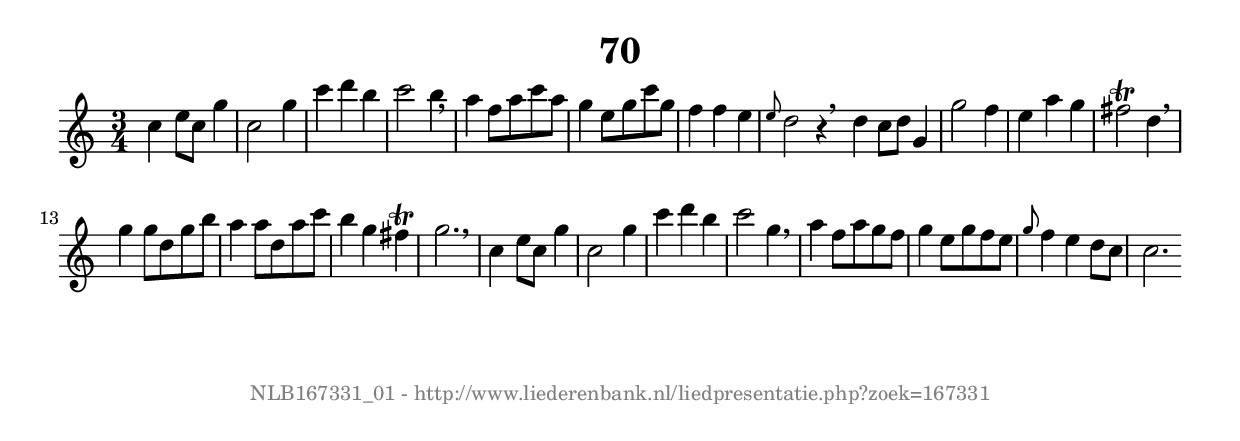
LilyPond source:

%
% produced by wce2krn 1.64 (7 June 2014)
%
\version"2.16"
#(append! paper-alist '(("long" . (cons (* 210 mm) (* 2000 mm)))))
#(set-default-paper-size "long")
sb = {\breathe}
mBreak = {\breathe }
bBreak = {\breathe }
x = {\once\override NoteHead #'style = #'cross }
gl=\glissando
itime={\override Staff.TimeSignature #'stencil = ##f }
ficta = {\once\set suggestAccidentals = ##t}
fine = {\once\override Score.RehearsalMark #'self-alignment-X = #1 \mark \markup {\italic{Fine}}}
dc = {\once\override Score.RehearsalMark #'self-alignment-X = #1 \mark \markup {\italic{D.C.}}}
dcf = {\once\override Score.RehearsalMark #'self-alignment-X = #1 \mark \markup {\italic{D.C. al Fine}}}
dcc = {\once\override Score.RehearsalMark #'self-alignment-X = #1 \mark \markup {\italic{D.C. al Coda}}}
ds = {\once\override Score.RehearsalMark #'self-alignment-X = #1 \mark \markup {\italic{D.S.}}}
dsf = {\once\override Score.RehearsalMark #'self-alignment-X = #1 \mark \markup {\italic{D.S. al Fine}}}
dsc = {\once\override Score.RehearsalMark #'self-alignment-X = #1 \mark \markup {\italic{D.S. al Coda}}}
pv = {\set Score.repeatCommands = #'((volta "1"))}
sv = {\set Score.repeatCommands = #'((volta "2"))}
tv = {\set Score.repeatCommands = #'((volta "3"))}
qv = {\set Score.repeatCommands = #'((volta "4"))}
xv = {\set Score.repeatCommands = #'((volta #f))}
\header{ tagline = ""
title = "70"
}
\score {{
\key c \major
\relative g'
{
\set melismaBusyProperties = #'()
\time 3/4
\tempo 4=120
\override Score.MetronomeMark #'transparent = ##t
\override Score.RehearsalMark #'break-visibility = #(vector #t #t #f)
c4 e8 c g'4 c,2 g'4 c d b c2 b4 \sb a f8 a c a g4 e8 g c g f4 f e \grace {e8} d2 r4 \bar ":|:" \bBreak
d4 c8 d g,4 g'2 f4 e a g fis2^\trill d4 \sb g g8 d g b a4 a8 d, a' c b4 g fis^\trill g2. \mBreak \bar "|"
c,4 e8 c g'4 c,2 g'4 c d b c2 g4 \sb a f8 a g f g4 e8 g f e \grace {g8} f4 e d8 c c2. \bar ":|"
 }}
 \midi { }
 \layout {
            indent = 0.0\cm
}
}
\markup { \vspace #0 } \markup { \with-color #grey \fill-line { \center-column { \smaller "NLB167331_01 - http://www.liederenbank.nl/liedpresentatie.php?zoek=167331" } } }
